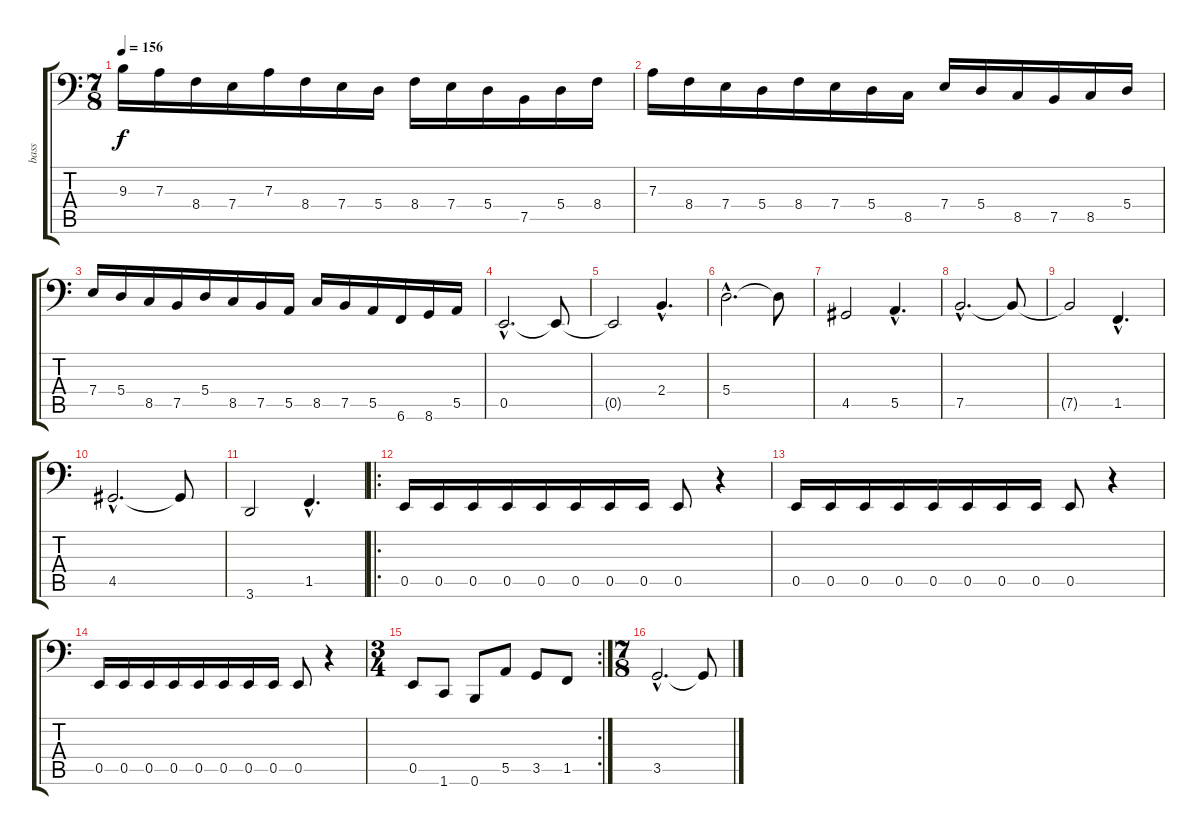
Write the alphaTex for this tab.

\track ("bass" "bass") {instrument electricbassfinger}
\staff {score tabs}
\tuning (B2 G2 D2 A1 E1 B0) {hide}
\ts (7 8)
\tempo 156
\clef f4
\ks c
9.3.16{dy f} 7.3.16 8.4.16 7.4.16 7.3.16 8.4.16 7.4.16 5.4.16 8.4.16 7.4.16 5.4.16 7.5.16 5.4.16 8.4.16 |
7.3.16 8.4.16 7.4.16 5.4.16 8.4.16 7.4.16 5.4.16 8.5.16 7.4.16 5.4.16 8.5.16 7.5.16 8.5.16 5.4.16 |
7.4.16 5.4.16 8.5.16 7.5.16 5.4.16 8.5.16 7.5.16 5.5.16 8.5.16 7.5.16 5.5.16 6.6.16 8.6.16 5.5.16 |
0.5{hac}.2{d} 0.5{t}.8 |
0.5{t}.2 2.4{hac}.4{d} |
5.4{hac}.2{d} 5.4{t}.8 |
4.5.2 5.5{hac}.4{d} |
7.5{hac}.2{d} 7.5{t}.8 |
7.5{t}.2 1.5{hac}.4{d} |
4.5{hac}.2{d} 4.5{t}.8 |
3.6.2 1.5{hac}.4{d} |
\ro
0.5.16 0.5.16 0.5.16 0.5.16 0.5.16 0.5.16 0.5.16 0.5.16 0.5.8 r.4 |
0.5.16 0.5.16 0.5.16 0.5.16 0.5.16 0.5.16 0.5.16 0.5.16 0.5.8 r.4 |
0.5.16 0.5.16 0.5.16 0.5.16 0.5.16 0.5.16 0.5.16 0.5.16 0.5.8 r.4 |
\rc 2
\ts (3 4)
0.5.8 1.6.8 0.6.8 5.5.8 3.5.8 1.5.8 |
\ts (7 8)
3.5{hac}.2{d} 3.5{t}.8
